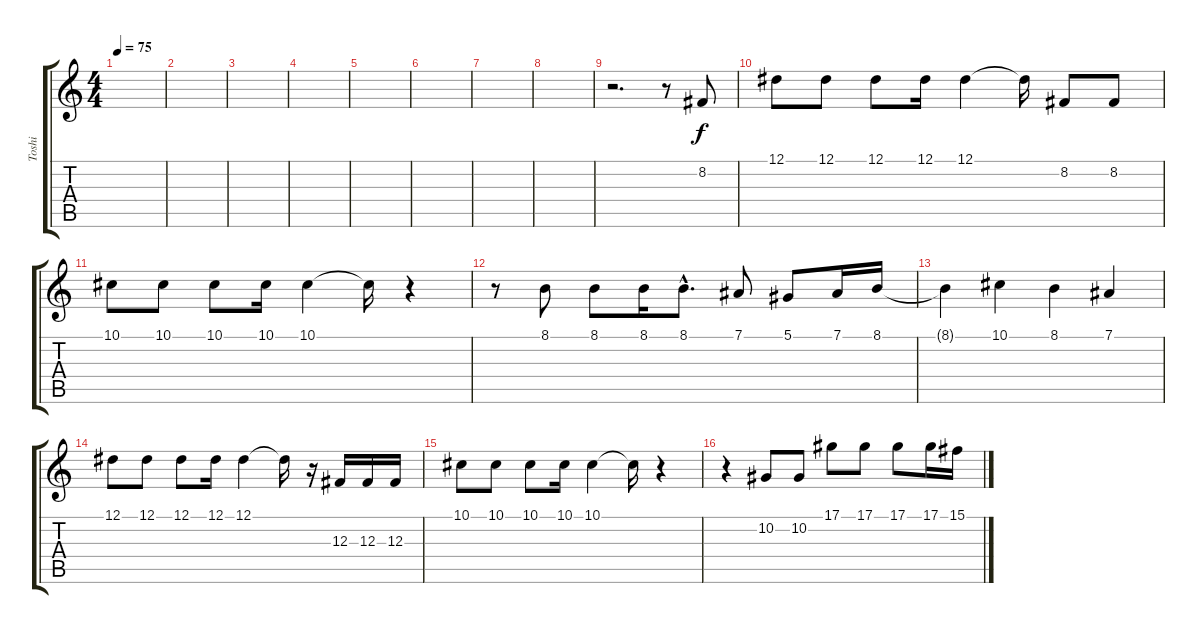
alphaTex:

\track ("Toshi" "Toshi") {instrument harmonica}
\staff {score tabs}
\tuning (Eb4 Bb3 Gb3 Db3 Ab2 Eb2) {hide}
\ts (4 4)
\tempo 75
\clef g2
\ks c
|
|
|
|
|
|
|
|
r.2{d} r.8 8.2.8 |
12.1.8 12.1.8 12.1.8 12.1.16 12.1.4 12.1{t}.16 8.2.8 8.2.8 |
10.1.8 10.1.8 10.1.8 10.1.16 10.1.4 10.1{t}.16 r.4 |
r.8 8.1.8 8.1.8 8.1.16 8.1{hac}.8{d} 7.1.8 5.1.8 7.1.16 8.1.16 |
8.1{t}.4 10.1.4 8.1.4 7.1.4 |
12.1.8 12.1.8 12.1.8 12.1.16 12.1.4 12.1{t}.16 r.16 12.3.16 12.3.16 12.3.16 |
10.1.8 10.1.8 10.1.8 10.1.16 10.1.4 10.1{t}.16 r.4 |
r.4 10.2.8 10.2.8 17.1.8 17.1.8 17.1.8 17.1.16 15.1.16
